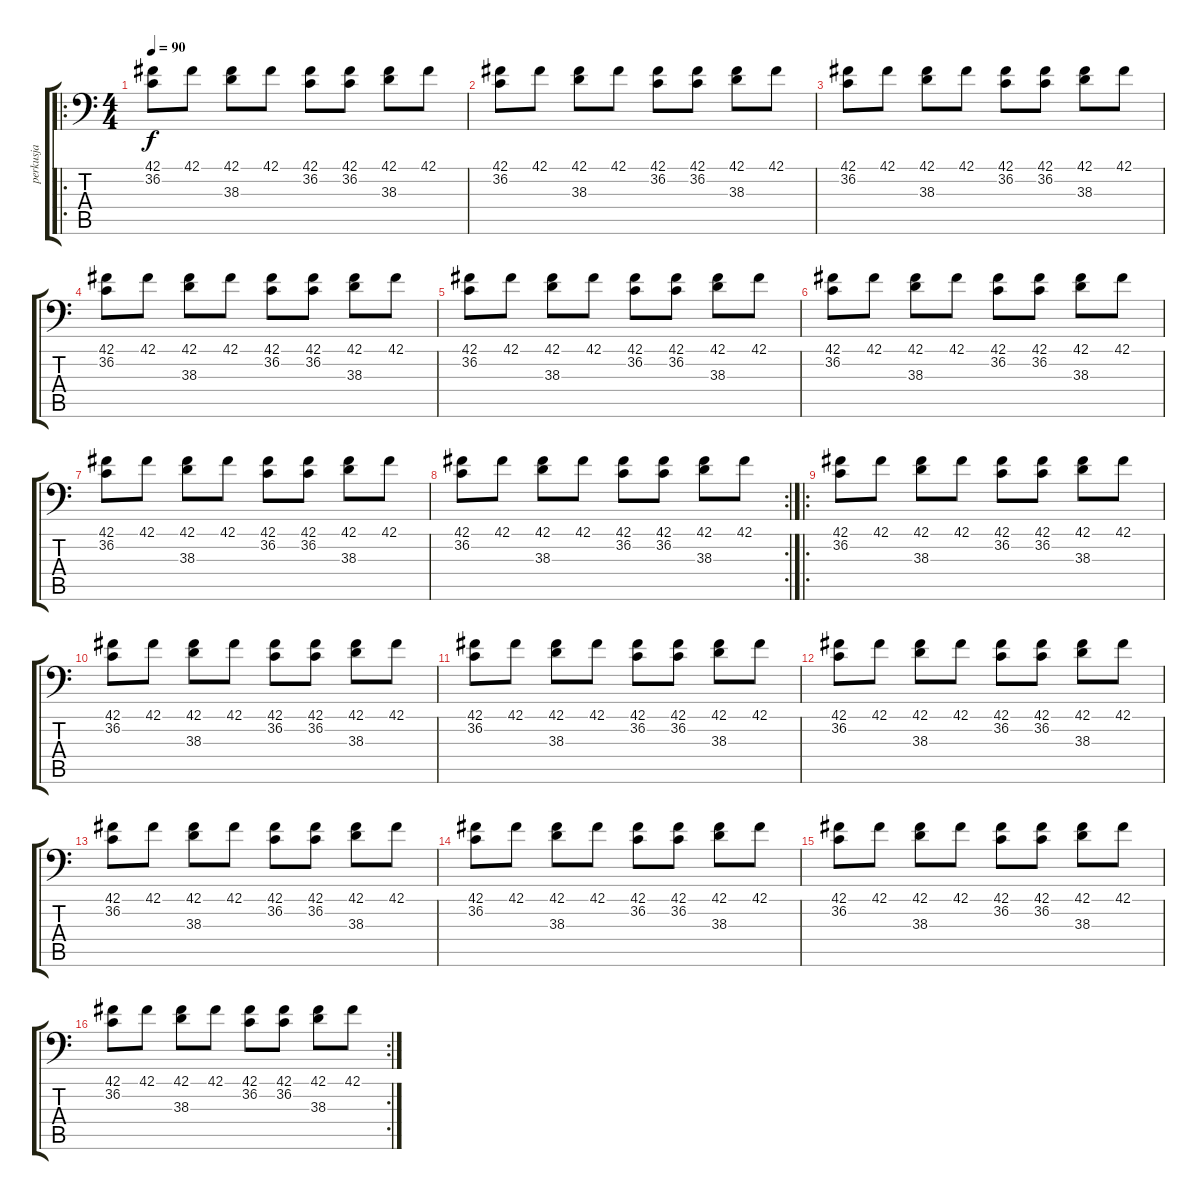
\track ("perkusja" "perkusja") {instrument acousticgrandpiano}
\staff {score tabs}
\tuning (C-1 C-1 C-1 C-1 C-1 C-1) {hide}
\ro
\ts (4 4)
\tempo 90
\clef f4
\ks c
(42.1 36.2).8{dy f} 42.1.8 (42.1 38.3).8 42.1.8 (42.1 36.2).8 (42.1 36.2).8 (42.1 38.3).8 42.1.8 |
(42.1 36.2).8 42.1.8 (42.1 38.3).8 42.1.8 (42.1 36.2).8 (42.1 36.2).8 (42.1 38.3).8 42.1.8 |
(42.1 36.2).8 42.1.8 (42.1 38.3).8 42.1.8 (42.1 36.2).8 (42.1 36.2).8 (42.1 38.3).8 42.1.8 |
(42.1 36.2).8 42.1.8 (42.1 38.3).8 42.1.8 (42.1 36.2).8 (42.1 36.2).8 (42.1 38.3).8 42.1.8 |
(42.1 36.2).8 42.1.8 (42.1 38.3).8 42.1.8 (42.1 36.2).8 (42.1 36.2).8 (42.1 38.3).8 42.1.8 |
(42.1 36.2).8 42.1.8 (42.1 38.3).8 42.1.8 (42.1 36.2).8 (42.1 36.2).8 (42.1 38.3).8 42.1.8 |
(42.1 36.2).8 42.1.8 (42.1 38.3).8 42.1.8 (42.1 36.2).8 (42.1 36.2).8 (42.1 38.3).8 42.1.8 |
\rc 2
(42.1 36.2).8 42.1.8 (42.1 38.3).8 42.1.8 (42.1 36.2).8 (42.1 36.2).8 (42.1 38.3).8 42.1.8 |
\ro
(42.1 36.2).8 42.1.8 (42.1 38.3).8 42.1.8 (42.1 36.2).8 (42.1 36.2).8 (42.1 38.3).8 42.1.8 |
(42.1 36.2).8 42.1.8 (42.1 38.3).8 42.1.8 (42.1 36.2).8 (42.1 36.2).8 (42.1 38.3).8 42.1.8 |
(42.1 36.2).8 42.1.8 (42.1 38.3).8 42.1.8 (42.1 36.2).8 (42.1 36.2).8 (42.1 38.3).8 42.1.8 |
(42.1 36.2).8 42.1.8 (42.1 38.3).8 42.1.8 (42.1 36.2).8 (42.1 36.2).8 (42.1 38.3).8 42.1.8 |
(42.1 36.2).8 42.1.8 (42.1 38.3).8 42.1.8 (42.1 36.2).8 (42.1 36.2).8 (42.1 38.3).8 42.1.8 |
(42.1 36.2).8 42.1.8 (42.1 38.3).8 42.1.8 (42.1 36.2).8 (42.1 36.2).8 (42.1 38.3).8 42.1.8 |
(42.1 36.2).8 42.1.8 (42.1 38.3).8 42.1.8 (42.1 36.2).8 (42.1 36.2).8 (42.1 38.3).8 42.1.8 |
\rc 2
(42.1 36.2).8 42.1.8 (42.1 38.3).8 42.1.8 (42.1 36.2).8 (42.1 36.2).8 (42.1 38.3).8 42.1.8
